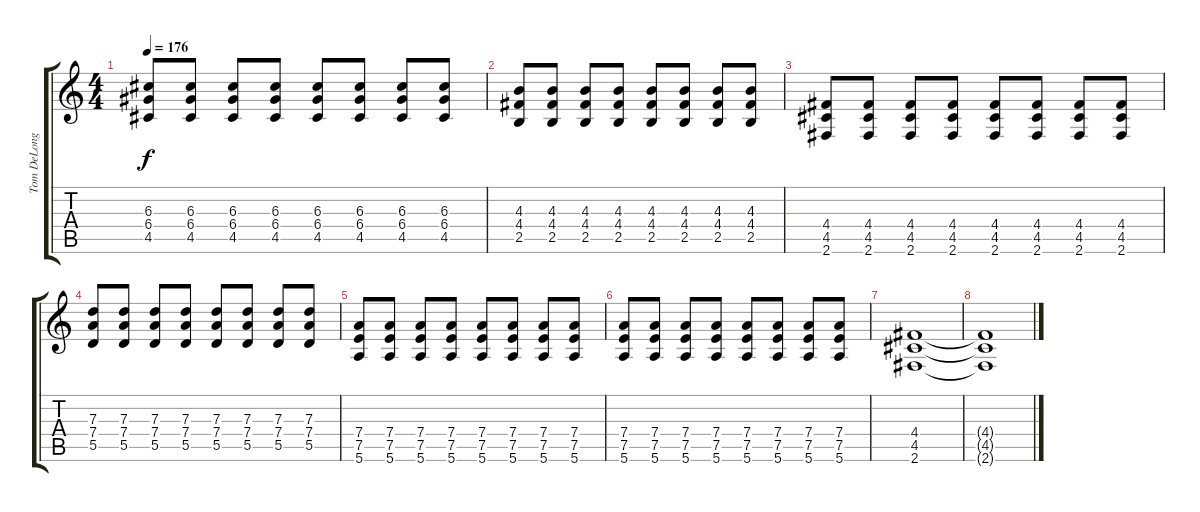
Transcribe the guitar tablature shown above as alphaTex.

\track ("Tom DeLonge - Guitar" "Tom DeLong") {instrument overdrivenguitar}
\staff {score tabs}
\tuning (E4 B3 G3 D3 A2 E2) {hide}
\ts (4 4)
\tempo 176
\clef g2
\ks c
(6.3 6.4 4.5).8{dy f} (6.3 6.4 4.5).8 (6.3 6.4 4.5).8 (6.3 6.4 4.5).8 (6.3 6.4 4.5).8 (6.3 6.4 4.5).8 (6.3 6.4 4.5).8 (6.3 6.4 4.5).8 |
(4.3 4.4 2.5).8 (4.3 4.4 2.5).8 (4.3 4.4 2.5).8 (4.3 4.4 2.5).8 (4.3 4.4 2.5).8 (4.3 4.4 2.5).8 (4.3 4.4 2.5).8 (4.3 4.4 2.5).8 |
(4.4 4.5 2.6).8 (4.4 4.5 2.6).8 (4.4 4.5 2.6).8 (4.4 4.5 2.6).8 (4.4 4.5 2.6).8 (4.4 4.5 2.6).8 (4.4 4.5 2.6).8 (4.4 4.5 2.6).8 |
(7.3 7.4 5.5).8 (7.3 7.4 5.5).8 (7.3 7.4 5.5).8 (7.3 7.4 5.5).8 (7.3 7.4 5.5).8 (7.3 7.4 5.5).8 (7.3 7.4 5.5).8 (7.3 7.4 5.5).8 |
(7.4 7.5 5.6).8 (7.4 7.5 5.6).8 (7.4 7.5 5.6).8 (7.4 7.5 5.6).8 (7.4 7.5 5.6).8 (7.4 7.5 5.6).8 (7.4 7.5 5.6).8 (7.4 7.5 5.6).8 |
(7.4 7.5 5.6).8 (7.4 7.5 5.6).8 (7.4 7.5 5.6).8 (7.4 7.5 5.6).8 (7.4 7.5 5.6).8 (7.4 7.5 5.6).8 (7.4 7.5 5.6).8 (7.4 7.5 5.6).8 |
(4.4 4.5 2.6).1 |
(4.4{t} 4.5{t} 2.6{t}).1
